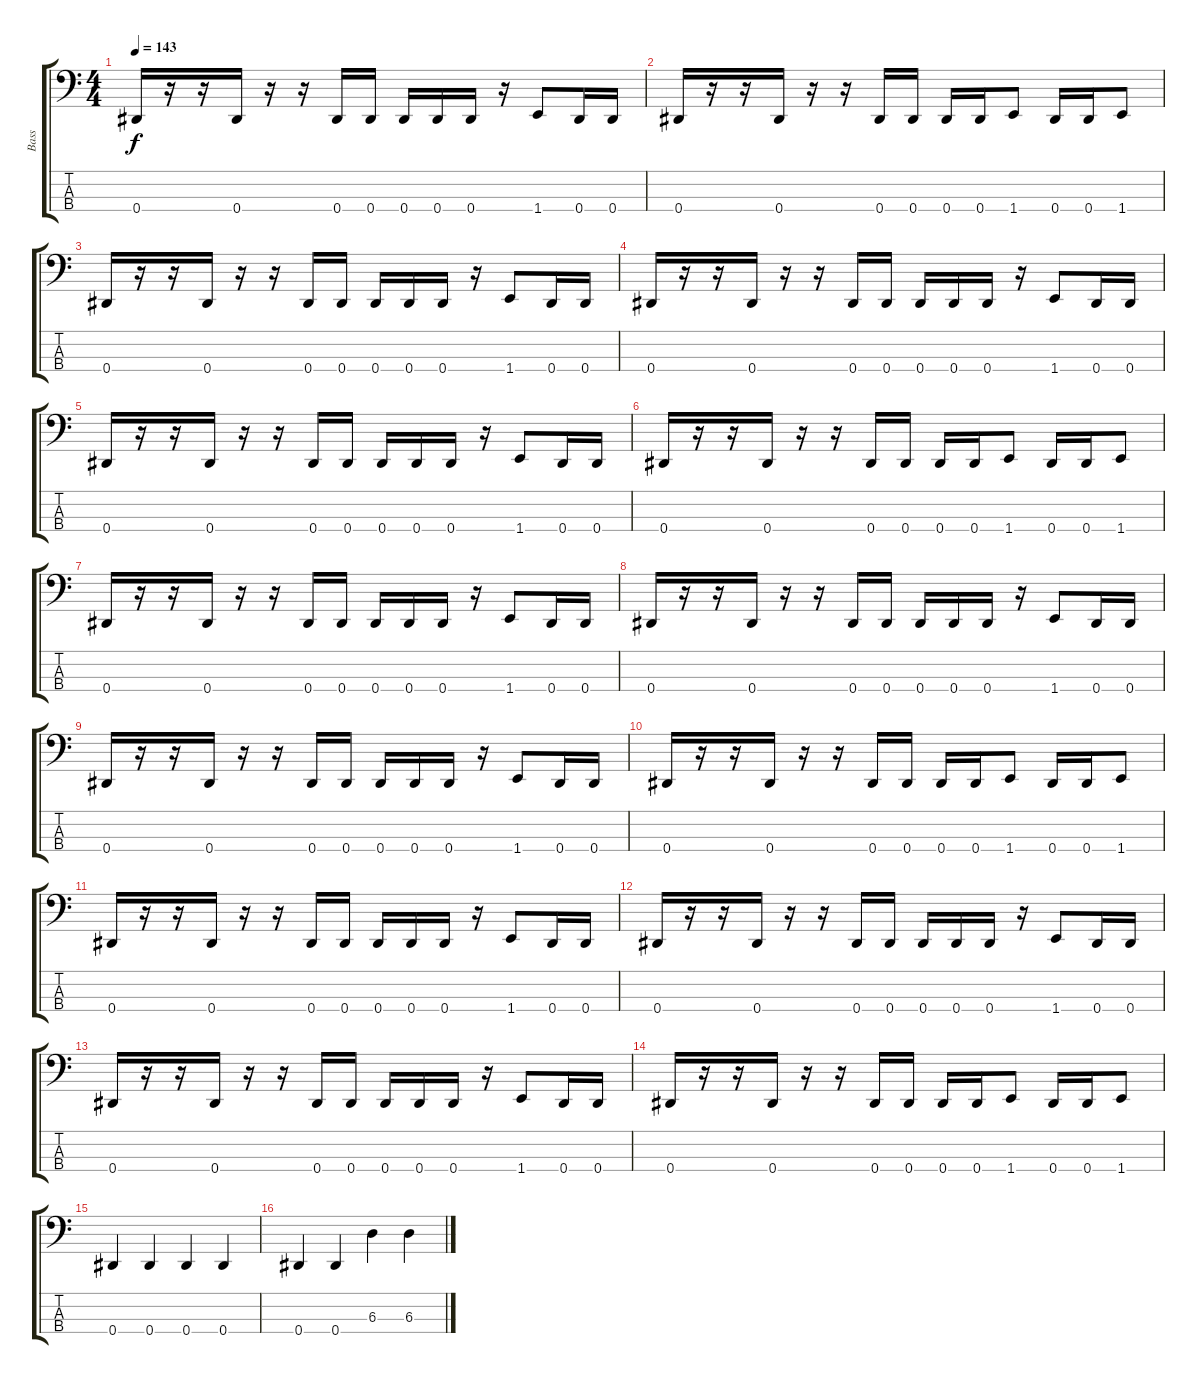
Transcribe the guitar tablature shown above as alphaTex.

\track ("Bass" "Bass") {instrument electricbassfinger}
\staff {score tabs}
\tuning (Gb2 Db2 Ab1 Eb1) {hide}
\ts (4 4)
\tempo 143
\clef f4
\ks c
0.4.16{dy f} r.16 r.16 0.4.16 r.16 r.16 0.4.16 0.4.16 0.4.16 0.4.16 0.4.16 r.16 1.4.8 0.4.16 0.4.16 |
0.4.16 r.16 r.16 0.4.16 r.16 r.16 0.4.16 0.4.16 0.4.16 0.4.16 1.4.8 0.4.16 0.4.16 1.4.8 |
0.4.16 r.16 r.16 0.4.16 r.16 r.16 0.4.16 0.4.16 0.4.16 0.4.16 0.4.16 r.16 1.4.8 0.4.16 0.4.16 |
0.4.16 r.16 r.16 0.4.16 r.16 r.16 0.4.16 0.4.16 0.4.16 0.4.16 0.4.16 r.16 1.4.8 0.4.16 0.4.16 |
0.4.16 r.16 r.16 0.4.16 r.16 r.16 0.4.16 0.4.16 0.4.16 0.4.16 0.4.16 r.16 1.4.8 0.4.16 0.4.16 |
0.4.16 r.16 r.16 0.4.16 r.16 r.16 0.4.16 0.4.16 0.4.16 0.4.16 1.4.8 0.4.16 0.4.16 1.4.8 |
0.4.16 r.16 r.16 0.4.16 r.16 r.16 0.4.16 0.4.16 0.4.16 0.4.16 0.4.16 r.16 1.4.8 0.4.16 0.4.16 |
0.4.16 r.16 r.16 0.4.16 r.16 r.16 0.4.16 0.4.16 0.4.16 0.4.16 0.4.16 r.16 1.4.8 0.4.16 0.4.16 |
0.4.16 r.16 r.16 0.4.16 r.16 r.16 0.4.16 0.4.16 0.4.16 0.4.16 0.4.16 r.16 1.4.8 0.4.16 0.4.16 |
0.4.16 r.16 r.16 0.4.16 r.16 r.16 0.4.16 0.4.16 0.4.16 0.4.16 1.4.8 0.4.16 0.4.16 1.4.8 |
0.4.16 r.16 r.16 0.4.16 r.16 r.16 0.4.16 0.4.16 0.4.16 0.4.16 0.4.16 r.16 1.4.8 0.4.16 0.4.16 |
0.4.16 r.16 r.16 0.4.16 r.16 r.16 0.4.16 0.4.16 0.4.16 0.4.16 0.4.16 r.16 1.4.8 0.4.16 0.4.16 |
0.4.16 r.16 r.16 0.4.16 r.16 r.16 0.4.16 0.4.16 0.4.16 0.4.16 0.4.16 r.16 1.4.8 0.4.16 0.4.16 |
0.4.16 r.16 r.16 0.4.16 r.16 r.16 0.4.16 0.4.16 0.4.16 0.4.16 1.4.8 0.4.16 0.4.16 1.4.8 |
\section ("" "")
0.4.4 0.4.4 0.4.4 0.4.4 |
0.4.4 0.4.4 6.3.4 6.3.4
